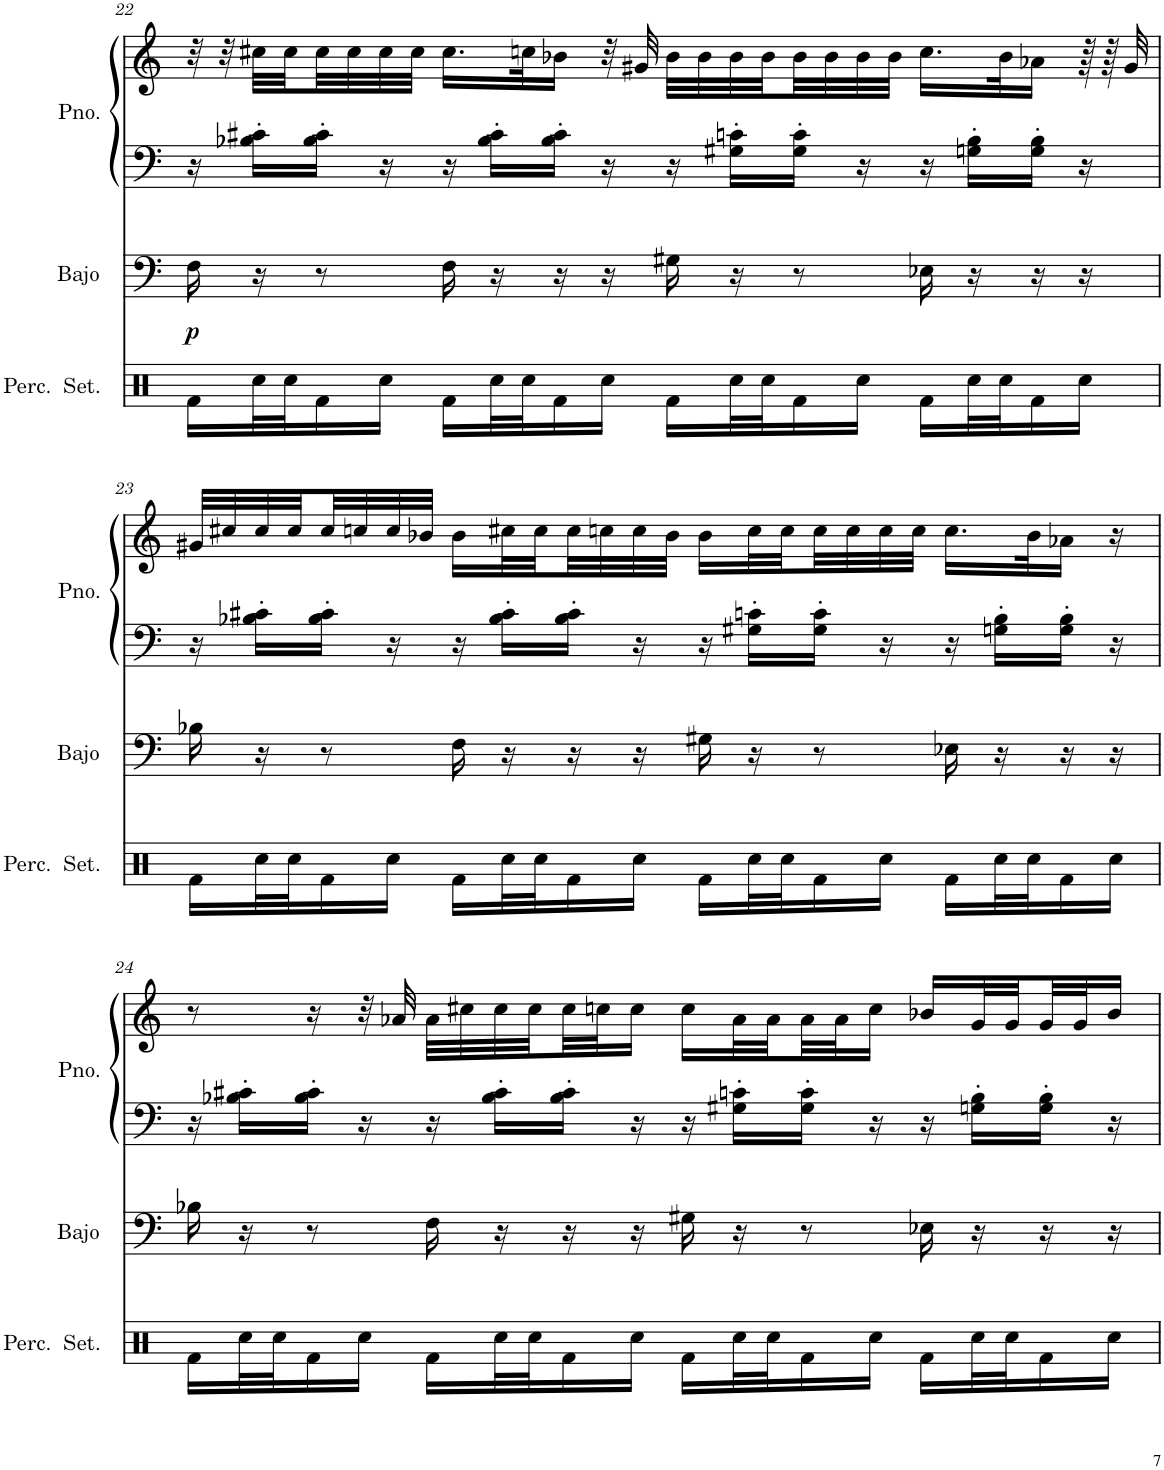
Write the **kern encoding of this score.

**kern	**kern	**dynam	**kern	**kern
*part3	*part2	*part2	*part1	*part1
*staff4	*staff3	*staff3	*staff2	*staff1
*I"Set de percusión	*I"Bajo acústico	*	*I"Piano	*
*	*I'Bajo	*	*I'Pno.	*
!!LO:PB:g=z
*clefX	*clefF4	*	*clefF4	*clefG2
*	*Trd7c12	*	*	*
*k[]	*k[]	*	*k[]	*k[]
*M4/4	*M4/4	*	*M4/4	*M4/4
=22	=22	=22	=22	=22
!	!	!LO:DY:b	!	!
16Rf\LL	16F\	p	16r	32r
.	.	.	.	32r
32Rcc\L	16r	.	16B-X\' 16c#X\'LL	32cc#X\LLL
32Rcc\J	.	.	.	32cc#\
16Rf\	8r	.	16B-\' 16c#\'JJ	32cc#\
.	.	.	.	32cc#\
16Rcc\JJ	.	.	16r	32cc#\
.	.	.	.	32cc#\JJJ
16Rf\LL	16F\	.	16r	16.cc#\LL
32Rcc\L	16r	.	16B-\' 16c#\'LL	.
32Rcc\J	.	.	.	32ccn\K
16Rf\	16r	.	16B-\' 16c#\'JJ	16b-X\JJ
16Rcc\JJ	16r	.	16r	32r
.	.	.	.	32g#X/
16Rf\LL	16G#X\	.	16r	32b-\LLL
.	.	.	.	32b-\
32Rcc\L	16r	.	16G#X\' 16cn\'LL	32b-\
32Rcc\J	.	.	.	32b-\
16Rf\	8r	.	16G#\' 16c\'JJ	32b-\
.	.	.	.	32b-\
16Rcc\JJ	.	.	16r	32b-\
.	.	.	.	32b-\JJJ
16Rf\LL	16E-X\	.	16r	16.cc\LL
32Rcc\L	16r	.	16Gn\' 16B-\'LL	.
32Rcc\J	.	.	.	32b-\K
16Rf\	16r	.	16G\' 16B-\'JJ	16a-X\JJ
16Rcc\JJ	16r	.	16r	64r
.	.	.	.	64r
.	.	.	.	32g#/
!!LO:LB:g=z
=23	=23	=23	=23	=23
16Rf\LL	16B-X\	.	16r	32g#X/LLL
.	.	.	.	32cc#X/
32Rcc\L	16r	.	16B-X\' 16c#X\'LL	32cc#/
32Rcc\J	.	.	.	32cc#/
16Rf\	8r	.	16B-\' 16c#\'JJ	32cc#/
.	.	.	.	32ccn/
16Rcc\JJ	.	.	16r	32cc/
.	.	.	.	32b-X/JJJ
16Rf\LL	16F\	.	16r	16b-\LL
32Rcc\L	16r	.	16B-\' 16c#\'LL	32cc#X\L
32Rcc\J	.	.	.	32cc#\
16Rf\	16r	.	16B-\' 16c#\'JJ	32cc#\
.	.	.	.	32ccn\
16Rcc\JJ	16r	.	16r	32cc\
.	.	.	.	32b-\JJJ
16Rf\LL	16G#X\	.	16r	16b-\LL
32Rcc\L	16r	.	16G#X\' 16cn\'LL	32cc\L
32Rcc\J	.	.	.	32cc\
16Rf\	8r	.	16G#\' 16c\'JJ	32cc\
.	.	.	.	32cc\
16Rcc\JJ	.	.	16r	32cc\
.	.	.	.	32cc\JJJ
16Rf\LL	16E-X\	.	16r	16.cc\LL
32Rcc\L	16r	.	16Gn\' 16B-\'LL	.
32Rcc\J	.	.	.	32b-\K
16Rf\	16r	.	16G\' 16B-\'JJ	16a-X\JJ
16Rcc\JJ	16r	.	16r	16r
!!LO:LB:g=z
=24	=24	=24	=24	=24
16Rf\LL	16B-X\	.	16r	8r
32Rcc\L	16r	.	16B-X\' 16c#X\'LL	.
32Rcc\J	.	.	.	.
16Rf\	8r	.	16B-\' 16c#\'JJ	16r
16Rcc\JJ	.	.	16r	32r
.	.	.	.	32a-X/
16Rf\LL	16F\	.	16r	32a-\LLL
.	.	.	.	32cc#X\
32Rcc\L	16r	.	16B-\' 16c#\'LL	32cc#\
32Rcc\J	.	.	.	32cc#\
16Rf\	16r	.	16B-\' 16c#\'JJ	32cc#\
.	.	.	.	32ccn\J
16Rcc\JJ	16r	.	16r	16cc\JJ
16Rf\LL	16G#X\	.	16r	16cc\LL
32Rcc\L	16r	.	16G#X\' 16cn\'LL	32a-\L
32Rcc\J	.	.	.	32a-\
16Rf\	8r	.	16G#\' 16c\'JJ	32a-\
.	.	.	.	32a-\J
16Rcc\JJ	.	.	16r	16cc\JJ
16Rf\LL	16E-X\	.	16r	16b-X/LL
32Rcc\L	16r	.	16Gn\' 16B-\'LL	32g/L
32Rcc\J	.	.	.	32g/
16Rf\	16r	.	16G\' 16B-\'JJ	32g/
.	.	.	.	32g/J
16Rcc\JJ	16r	.	16r	16b-/JJ
=	=	=	=	=
*-	*-	*-	*-	*-
